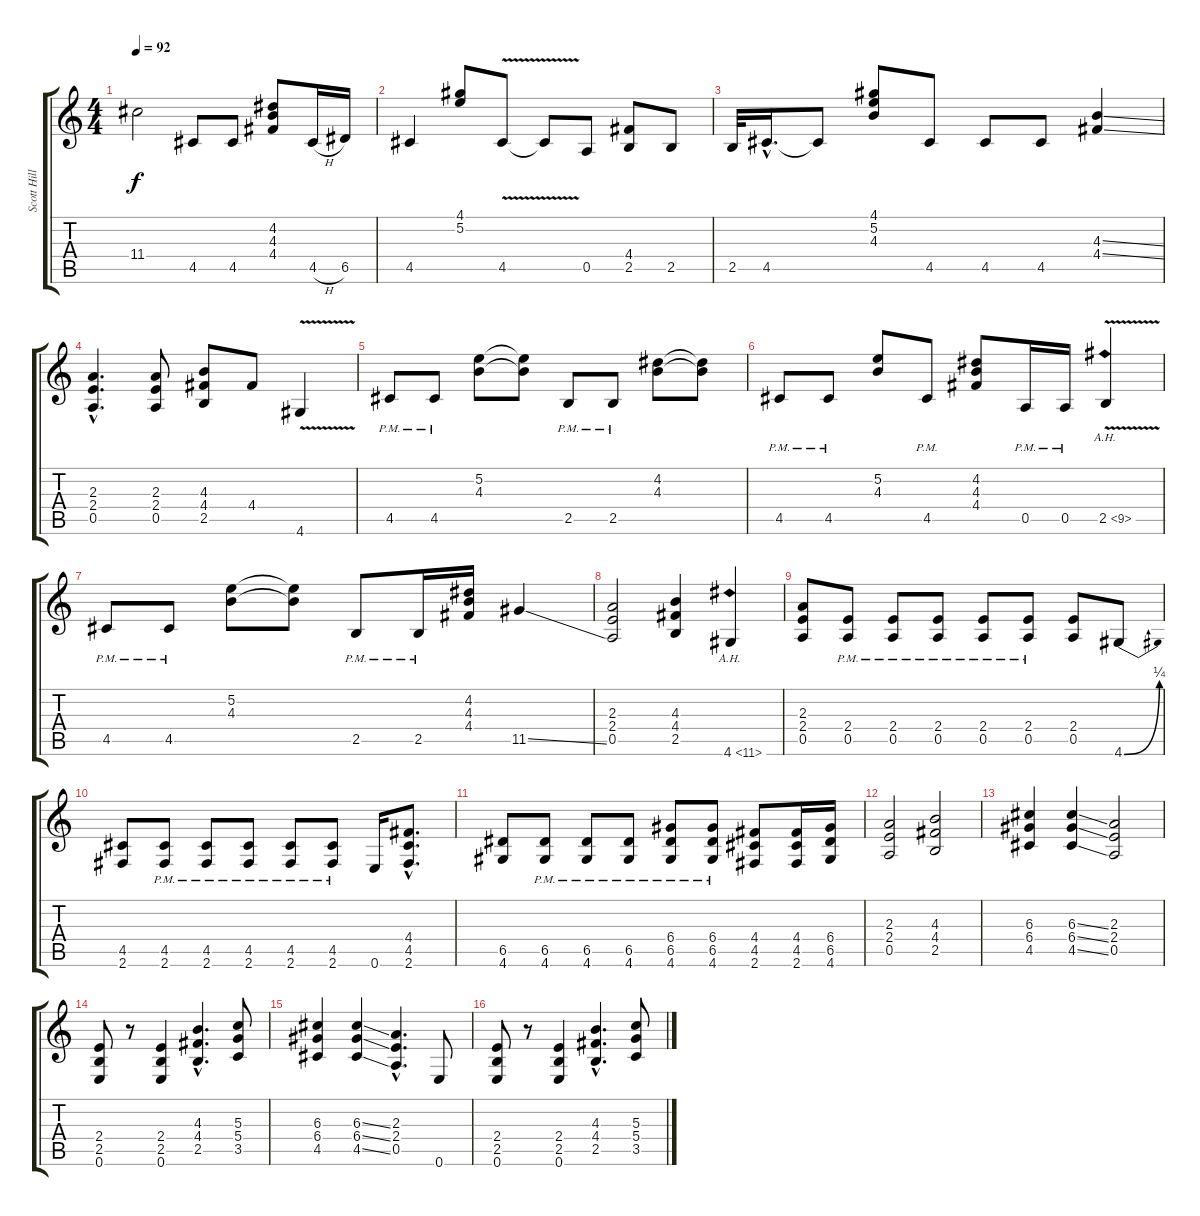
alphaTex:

\track ("Scott Hill" "Scott Hill") {instrument overdrivenguitar}
\staff {score tabs}
\tuning (E4 B3 G3 D3 A2 E2) {hide}
\ts (4 4)
\tempo 92
\clef g2
\ks c
11.4{t}.2{dy f} 4.5.8 4.5.8 (4.2 4.3 4.4).8 4.5{h}.16 6.5.16 |
4.5.4 (4.1 5.2).8 4.5{v}.8 4.5{t}.8 0.5.8 (4.4 2.5).8 2.5.8 |
2.5.32 4.5{hac}.16{d} 4.5{t}.8 (4.1 5.2 4.3).8 4.5.8 4.5.8 4.5.8 (4.3{ss} 4.4{ss}).4 |
(2.3{hac} 2.4{hac} 0.5{hac}).4{d} (2.3 2.4 0.5).8 (4.3 4.4 2.5).8 4.4.8 4.6{v}.4 |
4.5{pm}.8 4.5{pm}.8 (5.2 4.3).8 (5.2{t} 4.3{t}).8 2.5{pm}.8 2.5{pm}.8 (4.2 4.3).8 (4.2{t} 4.3{t}).8 |
4.5{pm}.8 4.5{pm}.8 (5.2 4.3).8 4.5{pm}.8 (4.2 4.3 4.4).8 0.5{pm}.16 0.5{pm}.16 2.5{ah 7 v}.4 |
4.5{pm}.8 4.5{pm}.8 (5.2 4.3).8 (5.2{t} 4.3{t}).8 2.5{pm}.8 2.5{pm}.16 (4.2 4.3 4.4).16 11.5{ss}.4 |
(2.3 2.4 0.5).2 (4.3 4.4 2.5).4 4.6{ah 7}.4 |
(2.3 2.4 0.5).8{volume 13} (2.4{pm} 0.5{pm}).8 (2.4{pm} 0.5{pm}).8 (2.4{pm} 0.5{pm}).8 (2.4{pm} 0.5{pm}).8 (2.4{pm} 0.5{pm}).8 (2.4 0.5).8 4.6{be (bend 0 0 60 1)}.8 |
(4.5 2.6).8 (4.5{pm} 2.6{pm}).8 (4.5{pm} 2.6{pm}).8 (4.5{pm} 2.6{pm}).8 (4.5{pm} 2.6{pm}).8 (4.5{pm} 2.6{pm}).8 0.6.16 (4.4{hac} 4.5{hac} 2.6{hac}).8{d} |
(6.5 4.6).8 (6.5{pm} 4.6{pm}).8 (6.5{pm} 4.6{pm}).8 (6.5{pm} 4.6{pm}).8 (6.4{pm} 6.5{pm} 4.6{pm}).8 (6.4{pm} 6.5{pm} 4.6{pm}).8 (4.4 4.5 2.6).8 (4.4 4.5 2.6).16 (6.4 6.5 4.6).16 |
(2.3 2.4 0.5).2 (4.3 4.4 2.5).2 |
(6.3 6.4 4.5).4 (6.3{ss} 6.4{ss} 4.5{ss}).4 (2.3 2.4 0.5).2 |
(2.4 2.5 0.6).8 r.8 (2.4 2.5 0.6).4 (4.3{hac} 4.4{hac} 2.5{hac}).4{d} (5.3 5.4 3.5).8 |
(6.3 6.4 4.5).4 (6.3{ss} 6.4{ss} 4.5{ss}).4 (2.3{hac} 2.4{hac} 0.5{hac}).4{d} 0.6.8 |
(2.4 2.5 0.6).8 r.8 (2.4 2.5 0.6).4 (4.3{hac} 4.4{hac} 2.5{hac}).4{d} (5.3 5.4 3.5).8
